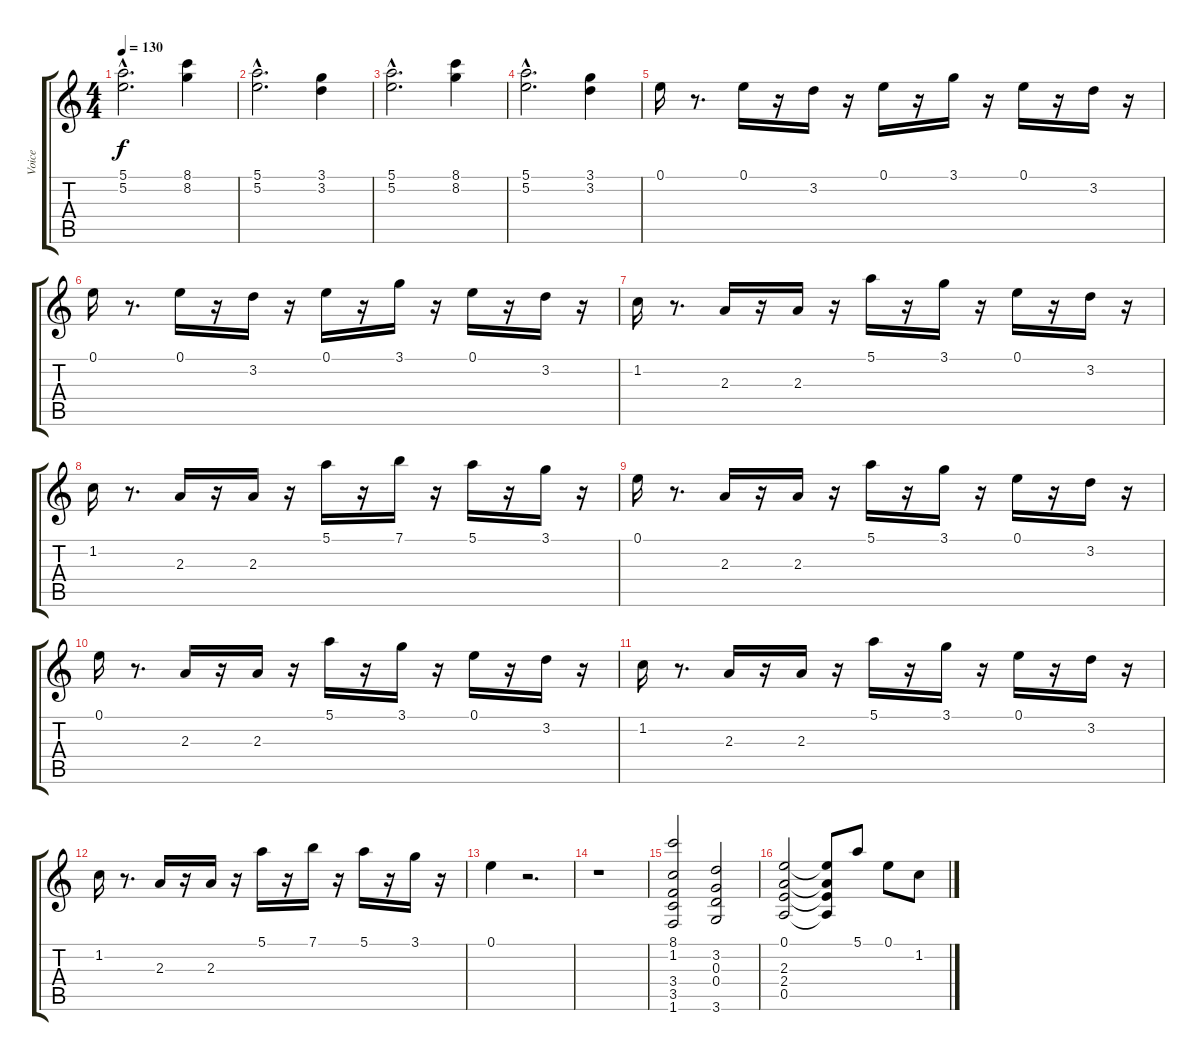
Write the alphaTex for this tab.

\track ("Voice" "Voice") {instrument distortionguitar}
\staff {score tabs}
\tuning (E4 B3 G3 D3 A2 E2) {hide}
\ts (4 4)
\tempo 130
\clef g2
\ks c
(5.1{hac} 5.2{hac}).2{d dy f} (8.1 8.2).4 |
(5.1{hac} 5.2{hac}).2{d} (3.1 3.2).4 |
(5.1{hac} 5.2{hac}).2{d} (8.1 8.2).4 |
(5.1{hac} 5.2{hac}).2{d} (3.1 3.2).4 |
0.1.16 r.8{d} 0.1.16 r.16 3.2.16 r.16 0.1.16 r.16 3.1.16 r.16 0.1.16 r.16 3.2.16 r.16 |
0.1.16 r.8{d} 0.1.16 r.16 3.2.16 r.16 0.1.16 r.16 3.1.16 r.16 0.1.16 r.16 3.2.16 r.16 |
1.2.16 r.8{d} 2.3.16 r.16 2.3.16 r.16 5.1.16 r.16 3.1.16 r.16 0.1.16 r.16 3.2.16 r.16 |
1.2.16 r.8{d} 2.3.16 r.16 2.3.16 r.16 5.1.16 r.16 7.1.16 r.16 5.1.16 r.16 3.1.16 r.16 |
0.1.16 r.8{d} 2.3.16 r.16 2.3.16 r.16 5.1.16 r.16 3.1.16 r.16 0.1.16 r.16 3.2.16 r.16 |
0.1.16 r.8{d} 2.3.16 r.16 2.3.16 r.16 5.1.16 r.16 3.1.16 r.16 0.1.16 r.16 3.2.16 r.16 |
1.2.16 r.8{d} 2.3.16 r.16 2.3.16 r.16 5.1.16 r.16 3.1.16 r.16 0.1.16 r.16 3.2.16 r.16 |
1.2.16 r.8{d} 2.3.16 r.16 2.3.16 r.16 5.1.16 r.16 7.1.16 r.16 5.1.16 r.16 3.1.16 r.16 |
0.1.4 r.2{d} |
r.1 |
(8.1 1.2 3.4 3.5 1.6).2 (3.2 0.3 0.4 3.6).2 |
(0.1 2.3 2.4 0.5).2 (0.1{t} 2.3{t} 2.4{t} 0.5{t}).8 5.1.8 0.1.8 1.2.8
